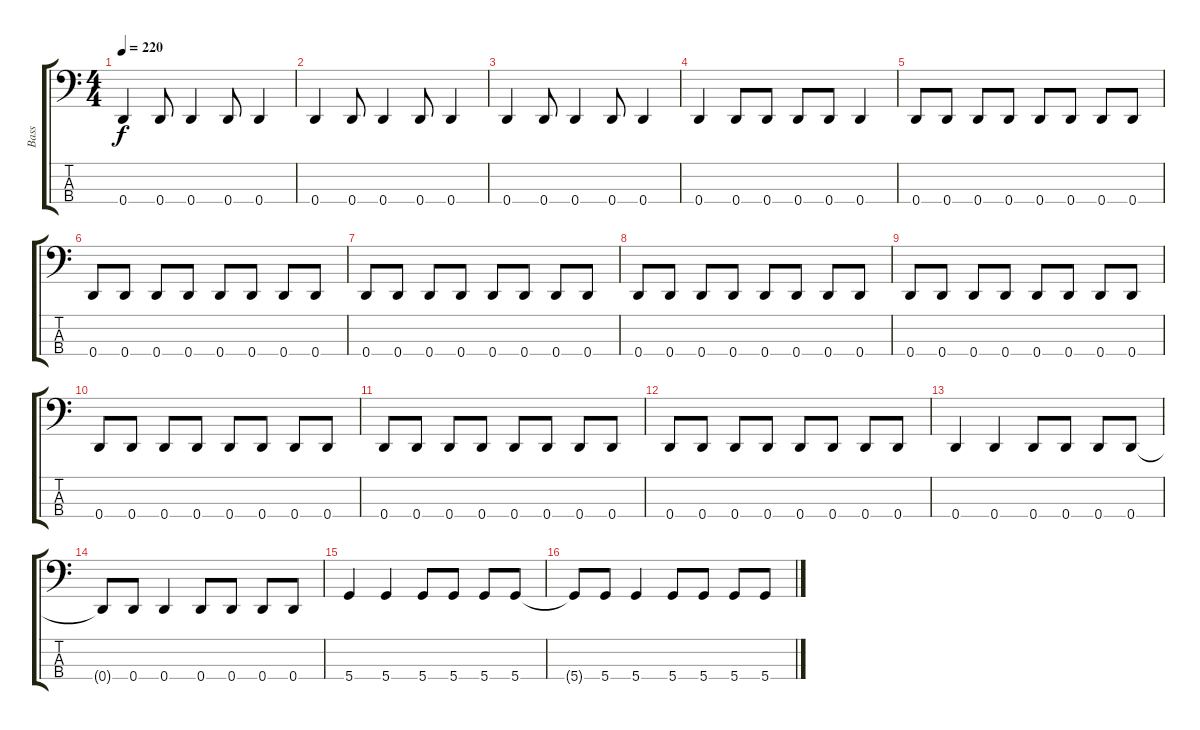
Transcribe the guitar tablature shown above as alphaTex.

\track ("Bass" "Bass") {instrument electricbasspick}
\staff {score tabs}
\tuning (G2 D2 A1 D1) {hide}
\ts (4 4)
\tempo 220
\clef f4
\ks c
0.4.4{dy f} 0.4.8 0.4.4 0.4.8 0.4.4 |
0.4.4 0.4.8 0.4.4 0.4.8 0.4.4 |
0.4.4 0.4.8 0.4.4 0.4.8 0.4.4 |
0.4.4 0.4.8 0.4.8 0.4.8 0.4.8 0.4.4 |
0.4.8 0.4.8 0.4.8 0.4.8 0.4.8 0.4.8 0.4.8 0.4.8 |
0.4.8 0.4.8 0.4.8 0.4.8 0.4.8 0.4.8 0.4.8 0.4.8 |
0.4.8 0.4.8 0.4.8 0.4.8 0.4.8 0.4.8 0.4.8 0.4.8 |
0.4.8 0.4.8 0.4.8 0.4.8 0.4.8 0.4.8 0.4.8 0.4.8 |
0.4.8 0.4.8 0.4.8 0.4.8 0.4.8 0.4.8 0.4.8 0.4.8 |
0.4.8 0.4.8 0.4.8 0.4.8 0.4.8 0.4.8 0.4.8 0.4.8 |
0.4.8 0.4.8 0.4.8 0.4.8 0.4.8 0.4.8 0.4.8 0.4.8 |
0.4.8 0.4.8 0.4.8 0.4.8 0.4.8 0.4.8 0.4.8 0.4.8 |
0.4.4 0.4.4 0.4.8 0.4.8 0.4.8 0.4.8 |
0.4{t}.8 0.4.8 0.4.4 0.4.8 0.4.8 0.4.8 0.4.8 |
5.4.4 5.4.4 5.4.8 5.4.8 5.4.8 5.4.8 |
5.4{t}.8 5.4.8 5.4.4 5.4.8 5.4.8 5.4.8 5.4.8
